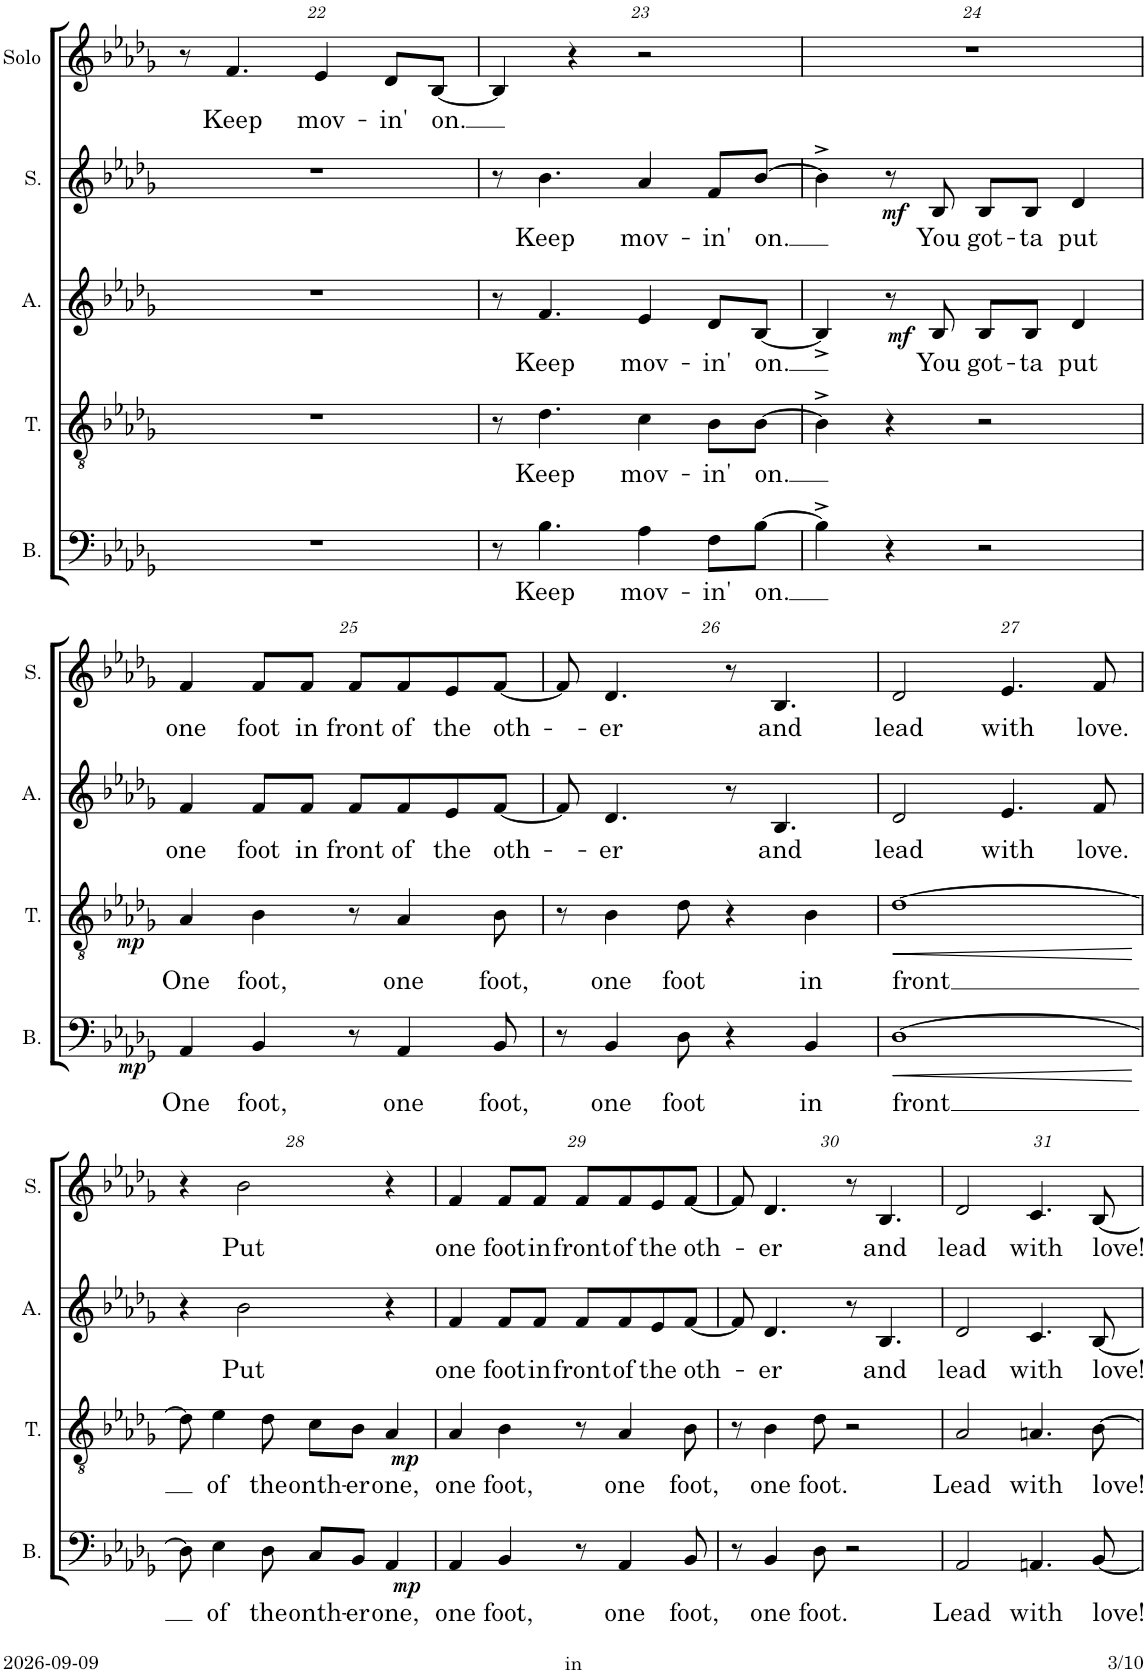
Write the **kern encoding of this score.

**kern	**text	**dynam	**kern	**text	**dynam	**kern	**text	**dynam	**kern	**text	**dynam	**kern	**text
*part5	*part5	*part5	*part4	*part4	*part4	*part3	*part3	*part3	*part2	*part2	*part2	*part1	*part1
*staff5	*staff5	*staff5	*staff4	*staff4	*staff4	*staff3	*staff3	*staff3	*staff2	*staff2	*staff2	*staff1	*staff1
*I"Bass	*	*	*I"Tenor	*	*	*I"Alto	*	*	*I"Soprano	*	*	*I"Solo	*
*I'B.	*	*	*I'T.	*	*	*I'A.	*	*	*I'S.	*	*	*I'Solo	*
!!LO:PB:g=z
*clefF4	*	*	*clefGv2	*	*	*clefG2	*	*	*clefG2	*	*	*clefG2	*
*k[b-e-a-d-g-]	*	*	*k[b-e-a-d-g-]	*	*	*k[b-e-a-d-g-]	*	*	*k[b-e-a-d-g-]	*	*	*k[b-e-a-d-g-]	*
*M4/4	*	*	*M4/4	*	*	*M4/4	*	*	*M4/4	*	*	*M4/4	*
=22	=22	=22	=22	=22	=22	=22	=22	=22	=22	=22	=22	=22	=22
1r	.	.	1r	.	.	1r	.	.	1r	.	.	8r	.
!	!	!	!	!	!	!	!	!	!	!	!	!	!LO:LY:b
.	.	.	.	.	.	.	.	.	.	.	.	4.f/	Keep
!	!	!	!	!	!	!	!	!	!	!	!	!	!LO:LY:b
.	.	.	.	.	.	.	.	.	.	.	.	4e-/	mov-
!	!	!	!	!	!	!	!	!	!	!	!	!	!LO:LY:b
.	.	.	.	.	.	.	.	.	.	.	.	8d-/L	-in'
!	!	!	!	!	!	!	!	!	!	!	!	!	!LO:LY:b
.	.	.	.	.	.	.	.	.	.	.	.	[8B-/J	on.
=23	=23	=23	=23	=23	=23	=23	=23	=23	=23	=23	=23	=23	=23
8r	.	.	8r	.	.	8r	.	.	8r	.	.	4B-/]	.
!	!LO:LY:b	!	!	!LO:LY:b	!	!	!LO:LY:b	!	!	!LO:LY:b	!	!	!
4.B-\	Keep	.	4.d-\	Keep	.	4.f/	Keep	.	4.b-\	Keep	.	.	.
.	.	.	.	.	.	.	.	.	.	.	.	4r	.
!	!LO:LY:b	!	!	!LO:LY:b	!	!	!LO:LY:b	!	!	!LO:LY:b	!	!	!
4A-\	mov-	.	4c\	mov-	.	4e-/	mov-	.	4a-/	mov-	.	2r	.
!	!LO:LY:b	!	!	!LO:LY:b	!	!	!LO:LY:b	!	!	!LO:LY:b	!	!	!
8F\L	-in'	.	8B-\L	-in'	.	8d-/L	-in'	.	8f/L	-in'	.	.	.
!	!LO:LY:b	!	!	!LO:LY:b	!	!	!LO:LY:b	!	!	!LO:LY:b	!	!	!
[8B-\J	on.	.	[8B-\J	on.	.	[8B-/J	on.	.	[8b-/J	on.	.	.	.
=24	=24	=24	=24	=24	=24	=24	=24	=24	=24	=24	=24	=24	=24
4B-^\]	.	.	4B-^\]	.	.	4B-^/]	.	.	4b-^\]	.	.	1r	.
4r	.	.	4r	.	.	8r	.	.	8r	.	.	.	.
!	!	!	!	!	!	!	!LO:LY:b	!LO:DY:b	!	!LO:LY:b	!LO:DY:b	!	!
.	.	.	.	.	.	8B-/	You	mf	8B-/	You	mf	.	.
!	!	!	!	!	!	!	!LO:LY:b	!	!	!LO:LY:b	!	!	!
2r	.	.	2r	.	.	8B-/L	got-	.	8B-/L	got-	.	.	.
!	!	!	!	!	!	!	!LO:LY:b	!	!	!LO:LY:b	!	!	!
.	.	.	.	.	.	8B-/J	-ta	.	8B-/J	-ta	.	.	.
!	!	!	!	!	!	!	!LO:LY:b	!	!	!LO:LY:b	!	!	!
.	.	.	.	.	.	4d-/	put	.	4d-/	put	.	.	.
!!LO:LB:g=z
=25	=25	=25	=25	=25	=25	=25	=25	=25	=25	=25	=25	=25	=25
!	!LO:LY:b	!LO:DY:b	!	!LO:LY:b	!LO:DY:b	!	!LO:LY:b	!	!	!LO:LY:b	!	!	!
4AA-/	One	mp	4A-/	One	mp	4f/	one	.	4f/	one	.	1r	.
!	!LO:LY:b	!	!	!LO:LY:b	!	!	!LO:LY:b	!	!	!LO:LY:b	!	!	!
4BB-/	foot,	.	4B-\	foot,	.	8f/L	foot	.	8f/L	foot	.	.	.
!	!	!	!	!	!	!	!LO:LY:b	!	!	!LO:LY:b	!	!	!
.	.	.	.	.	.	8f/J	in	.	8f/J	in	.	.	.
!	!	!	!	!	!	!	!LO:LY:b	!	!	!LO:LY:b	!	!	!
8r	.	.	8r	.	.	8f/L	front	.	8f/L	front	.	.	.
!	!LO:LY:b	!	!	!LO:LY:b	!	!	!LO:LY:b	!	!	!LO:LY:b	!	!	!
4AA-/	one	.	4A-/	one	.	8f/	of	.	8f/	of	.	.	.
!	!	!	!	!	!	!	!LO:LY:b	!	!	!LO:LY:b	!	!	!
.	.	.	.	.	.	8e-/	the	.	8e-/	the	.	.	.
!	!LO:LY:b	!	!	!LO:LY:b	!	!	!LO:LY:b	!	!	!LO:LY:b	!	!	!
8BB-/	foot,	.	8B-\	foot,	.	[8f/J	oth-	.	[8f/J	oth-	.	.	.
=26	=26	=26	=26	=26	=26	=26	=26	=26	=26	=26	=26	=26	=26
8r	.	.	8r	.	.	8f/]	.	.	8f/]	.	.	1r	.
!	!LO:LY:b	!	!	!LO:LY:b	!	!	!LO:LY:b	!	!	!LO:LY:b	!	!	!
4BB-/	one	.	4B-\	one	.	4.d-/	-er	.	4.d-/	-er	.	.	.
!	!LO:LY:b	!	!	!LO:LY:b	!	!	!	!	!	!	!	!	!
8D-\	foot	.	8d-\	foot	.	.	.	.	.	.	.	.	.
4r	.	.	4r	.	.	8r	.	.	8r	.	.	.	.
!	!	!	!	!	!	!	!LO:LY:b	!	!	!LO:LY:b	!	!	!
.	.	.	.	.	.	4.B-/	and	.	4.B-/	and	.	.	.
!	!LO:LY:b	!	!	!LO:LY:b	!	!	!	!	!	!	!	!	!
4BB-/	in	.	4B-\	in	.	.	.	.	.	.	.	.	.
=27	=27	=27	=27	=27	=27	=27	=27	=27	=27	=27	=27	=27	=27
!	!LO:LY:b	!LO:HP:b	!	!LO:LY:b	!LO:HP:b	!	!LO:LY:b	!	!	!LO:LY:b	!	!	!
[1D-	front	<	[1d-	front	<	2d-/	lead	.	2d-/	lead	.	1r	.
!	!	!	!	!	!	!	!LO:LY:b	!	!	!LO:LY:b	!	!	!
.	.	.	.	.	.	4.e-/	with	.	4.e-/	with	.	.	.
!	!	!	!	!	!	!	!LO:LY:b	!	!	!LO:LY:b	!	!	!
.	.	.	.	.	.	8f/	love.	.	8f/	love.	.	.	.
.	.	[	.	.	[	.	.	.	.	.	.	.	.
!!LO:LB:g=z
=28	=28	=28	=28	=28	=28	=28	=28	=28	=28	=28	=28	=28	=28
8D-\]	.	.	8d-\]	.	.	4r	.	.	4r	.	.	1r	.
!	!LO:LY:b	!	!	!LO:LY:b	!	!	!	!	!	!	!	!	!
4E-\	of	.	4e-\	of	.	.	.	.	.	.	.	.	.
!	!	!	!	!	!	!	!LO:LY:b	!	!	!LO:LY:b	!	!	!
.	.	.	.	.	.	2b-\	Put	.	2b-\	Put	.	.	.
!	!LO:LY:b	!	!	!LO:LY:b	!	!	!	!	!	!	!	!	!
8D-\	the	.	8d-\	the	.	.	.	.	.	.	.	.	.
!	!LO:LY:b	!	!	!LO:LY:b	!	!	!	!	!	!	!	!	!
8C/L	onth-	.	8c\L	onth-	.	.	.	.	.	.	.	.	.
!	!LO:LY:b	!	!	!LO:LY:b	!	!	!	!	!	!	!	!	!
8BB-/J	-er	.	8B-\J	-er	.	.	.	.	.	.	.	.	.
!	!LO:LY:b	!	!	!LO:LY:b	!	!	!	!	!	!	!	!	!
4AA-/	one,	.	4A-/	one,	.	4r	.	.	4r	.	.	.	.
=29	=29	=29	=29	=29	=29	=29	=29	=29	=29	=29	=29	=29	=29
!	!LO:LY:b	!LO:DY:b	!	!LO:LY:b	!LO:DY:b	!	!LO:LY:b	!	!	!LO:LY:b	!	!	!
4AA-/	one	mp	4A-/	one	mp	4f/	one	.	4f/	one	.	1r	.
!	!LO:LY:b	!	!	!LO:LY:b	!	!	!LO:LY:b	!	!	!LO:LY:b	!	!	!
4BB-/	foot,	.	4B-\	foot,	.	8f/L	foot	.	8f/L	foot	.	.	.
!	!	!	!	!	!	!	!LO:LY:b	!	!	!LO:LY:b	!	!	!
.	.	.	.	.	.	8f/J	in	.	8f/J	in	.	.	.
!	!	!	!	!	!	!	!LO:LY:b	!	!	!LO:LY:b	!	!	!
8r	.	.	8r	.	.	8f/L	front	.	8f/L	front	.	.	.
!	!LO:LY:b	!	!	!LO:LY:b	!	!	!LO:LY:b	!	!	!LO:LY:b	!	!	!
4AA-/	one	.	4A-/	one	.	8f/	of	.	8f/	of	.	.	.
!	!	!	!	!	!	!	!LO:LY:b	!	!	!LO:LY:b	!	!	!
.	.	.	.	.	.	8e-/	the	.	8e-/	the	.	.	.
!	!LO:LY:b	!	!	!LO:LY:b	!	!	!LO:LY:b	!	!	!LO:LY:b	!	!	!
8BB-/	foot,	.	8B-\	foot,	.	[8f/J	oth-	.	[8f/J	oth-	.	.	.
=30	=30	=30	=30	=30	=30	=30	=30	=30	=30	=30	=30	=30	=30
8r	.	.	8r	.	.	8f/]	.	.	8f/]	.	.	1r	.
!	!LO:LY:b	!	!	!LO:LY:b	!	!	!LO:LY:b	!	!	!LO:LY:b	!	!	!
4BB-/	one	.	4B-\	one	.	4.d-/	-er	.	4.d-/	-er	.	.	.
!	!LO:LY:b	!	!	!LO:LY:b	!	!	!	!	!	!	!	!	!
8D-\	foot.	.	8d-\	foot.	.	.	.	.	.	.	.	.	.
2r	.	.	2r	.	.	8r	.	.	8r	.	.	.	.
!	!	!	!	!	!	!	!LO:LY:b	!	!	!LO:LY:b	!	!	!
.	.	.	.	.	.	4.B-/	and	.	4.B-/	and	.	.	.
=31	=31	=31	=31	=31	=31	=31	=31	=31	=31	=31	=31	=31	=31
!	!LO:LY:b	!	!	!LO:LY:b	!	!	!LO:LY:b	!	!	!LO:LY:b	!	!	!
2AA-/	Lead	.	2A-/	Lead	.	2d-/	lead	.	2d-/	lead	.	1r	.
!	!LO:LY:b	!	!	!LO:LY:b	!	!	!LO:LY:b	!	!	!LO:LY:b	!	!	!
4.AAn/	with	.	4.An/	with	.	4.c/	with	.	4.c/	with	.	.	.
!	!LO:LY:b	!	!	!LO:LY:b	!	!	!LO:LY:b	!	!	!LO:LY:b	!	!	!
[8BB-/	love!	.	[8B-\	love!	.	[8B-/	love!	.	[8B-/	love!	.	.	.
=	=	=	=	=	=	=	=	=	=	=	=	=	=
*-	*-	*-	*-	*-	*-	*-	*-	*-	*-	*-	*-	*-	*-
